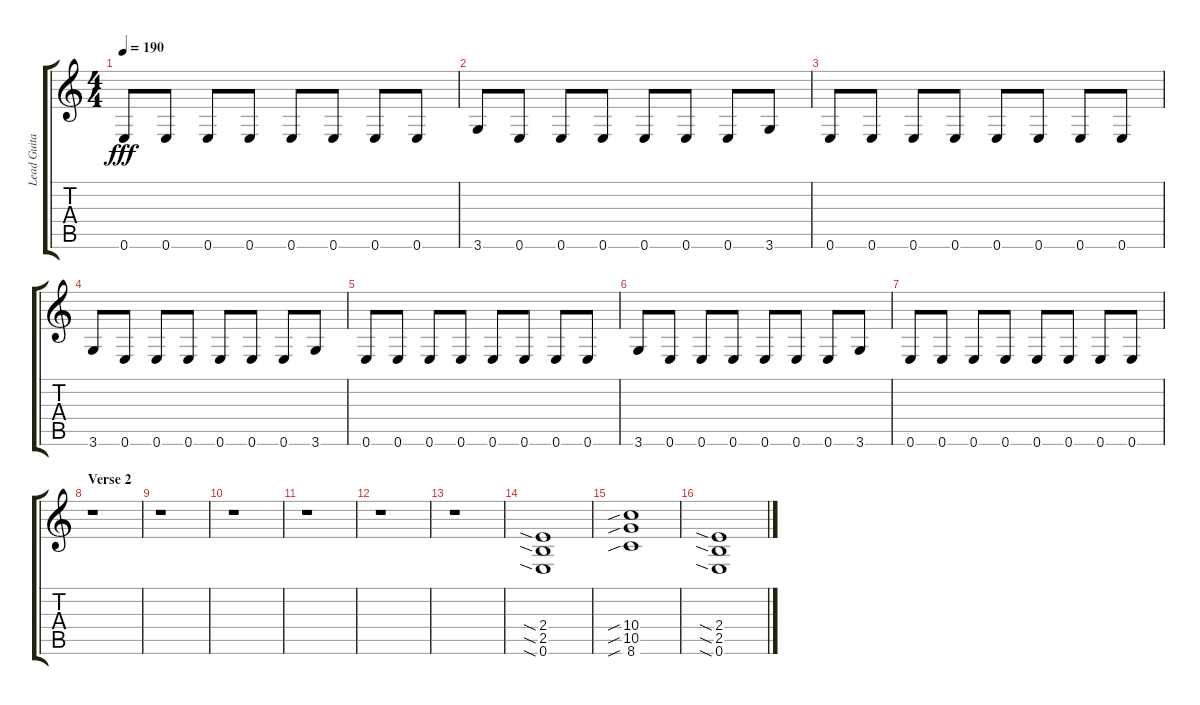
\track ("Lead Guitar" "Lead Guita") {instrument distortionguitar}
\staff {score tabs}
\tuning (E4 B3 G3 D3 A2 E2) {hide}
\ts (4 4)
\tempo 190
\clef g2
\ks c
0.6.8{dy fff} 0.6.8 0.6.8 0.6.8 0.6.8 0.6.8 0.6.8 0.6.8 |
3.6.8 0.6.8 0.6.8 0.6.8 0.6.8 0.6.8 0.6.8 3.6.8 |
0.6.8 0.6.8 0.6.8 0.6.8 0.6.8 0.6.8 0.6.8 0.6.8 |
3.6.8 0.6.8 0.6.8 0.6.8 0.6.8 0.6.8 0.6.8 3.6.8 |
0.6.8 0.6.8 0.6.8 0.6.8 0.6.8 0.6.8 0.6.8 0.6.8 |
3.6.8 0.6.8 0.6.8 0.6.8 0.6.8 0.6.8 0.6.8 3.6.8 |
0.6.8 0.6.8 0.6.8 0.6.8 0.6.8 0.6.8 0.6.8 0.6.8 |
\section ("" "Verse 2")
r.1 |
r.1 |
r.1 |
r.1 |
r.1 |
r.1 |
(2.4{sia} 2.5{sia} 0.6{sia}).1 |
(10.4{sib} 10.5{sib} 8.6{sib}).1 |
(2.4{sia} 2.5{sia} 0.6{sia}).1
